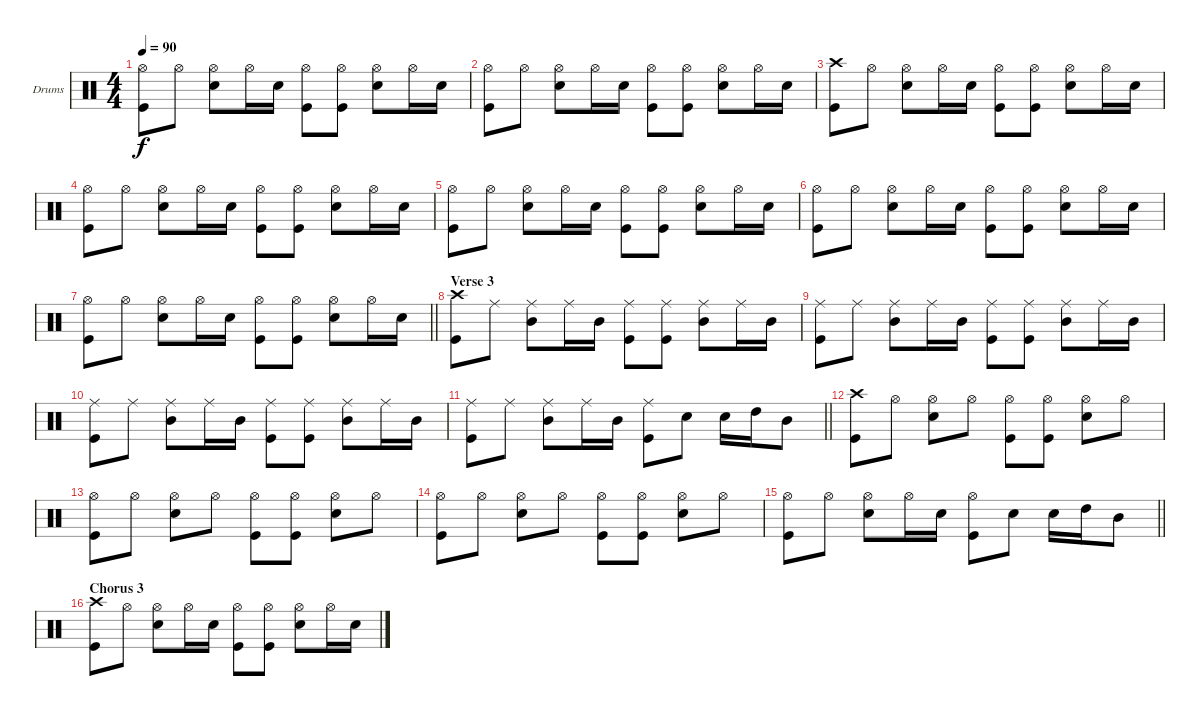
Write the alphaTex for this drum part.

\bracketExtendMode groupsimilarinstruments
\firstSystemTrackNameOrientation horizontal
\otherSystemsTrackNameOrientation horizontal
\track ("Drums" "Drums") {instrument percussion}
\staff {score}
\articulation defaults
\ts (4 4)
\tempo 90
\clef neutral
\ks c
("Hi-Hat (open)" "Kick (hit)").8{dy f} "Hi-Hat (open)".8 ("Hi-Hat (open)" "Snare (hit) 2").8 "Hi-Hat (open)".16 "Snare (hit) 2".16 ("Hi-Hat (open)" "Kick (hit)").8 ("Hi-Hat (open)" "Kick (hit)").8 ("Hi-Hat (open)" "Snare (hit) 2").8 "Hi-Hat (open)".16 "Snare (hit) 2".16 |
("Hi-Hat (open)" "Kick (hit)").8 "Hi-Hat (open)".8 ("Hi-Hat (open)" "Snare (hit) 2").8 "Hi-Hat (open)".16 "Snare (hit) 2".16 ("Hi-Hat (open)" "Kick (hit)").8 ("Hi-Hat (open)" "Kick (hit)").8 ("Hi-Hat (open)" "Snare (hit) 2").8 "Hi-Hat (open)".16 "Snare (hit) 2".16 |
("Crash high (hit)" "Kick (hit)").8 "Hi-Hat (open)".8 ("Hi-Hat (open)" "Snare (hit) 2").8 "Hi-Hat (open)".16 "Snare (hit) 2".16 ("Hi-Hat (open)" "Kick (hit)").8 ("Hi-Hat (open)" "Kick (hit)").8 ("Hi-Hat (open)" "Snare (hit) 2").8 "Hi-Hat (open)".16 "Snare (hit) 2".16 |
("Hi-Hat (open)" "Kick (hit)").8 "Hi-Hat (open)".8 ("Hi-Hat (open)" "Snare (hit) 2").8 "Hi-Hat (open)".16 "Snare (hit) 2".16 ("Hi-Hat (open)" "Kick (hit)").8 ("Hi-Hat (open)" "Kick (hit)").8 ("Hi-Hat (open)" "Snare (hit) 2").8 "Hi-Hat (open)".16 "Snare (hit) 2".16 |
("Hi-Hat (open)" "Kick (hit)").8 "Hi-Hat (open)".8 ("Hi-Hat (open)" "Snare (hit) 2").8 "Hi-Hat (open)".16 "Snare (hit) 2".16 ("Hi-Hat (open)" "Kick (hit)").8 ("Hi-Hat (open)" "Kick (hit)").8 ("Hi-Hat (open)" "Snare (hit) 2").8 "Hi-Hat (open)".16 "Snare (hit) 2".16 |
("Hi-Hat (open)" "Kick (hit)").8 "Hi-Hat (open)".8 ("Hi-Hat (open)" "Snare (hit) 2").8 "Hi-Hat (open)".16 "Snare (hit) 2".16 ("Hi-Hat (open)" "Kick (hit)").8 ("Hi-Hat (open)" "Kick (hit)").8 ("Hi-Hat (open)" "Snare (hit) 2").8 "Hi-Hat (open)".16 "Snare (hit) 2".16 |
\barLineRight lightlight
("Hi-Hat (open)" "Kick (hit)").8 "Hi-Hat (open)".8 ("Hi-Hat (open)" "Snare (hit) 2").8 "Hi-Hat (open)".16 "Snare (hit) 2".16 ("Hi-Hat (open)" "Kick (hit)").8 ("Hi-Hat (open)" "Kick (hit)").8 ("Hi-Hat (open)" "Snare (hit) 2").8 "Hi-Hat (open)".16 "Snare (hit) 2".16 |
\section ("" "Verse 3")
("Crash high (hit)" "Kick (hit)").8 "Ride (middle)".8 ("Ride (middle)" "Mid Tom (hit)").8 "Ride (middle)".16 "Mid Tom (hit)".16 ("Ride (middle)" "Kick (hit)").8 ("Ride (middle)" "Kick (hit)").8 ("Ride (middle)" "Mid Tom (hit)").8 "Ride (middle)".16 "Mid Tom (hit)".16 |
("Ride (middle)" "Kick (hit)").8 "Ride (middle)".8 ("Ride (middle)" "Mid Tom (hit)").8 "Ride (middle)".16 "Mid Tom (hit)".16 ("Ride (middle)" "Kick (hit)").8 ("Ride (middle)" "Kick (hit)").8 ("Ride (middle)" "Mid Tom (hit)").8 "Ride (middle)".16 "Mid Tom (hit)".16 |
("Ride (middle)" "Kick (hit)").8 "Ride (middle)".8 ("Ride (middle)" "Mid Tom (hit)").8 "Ride (middle)".16 "Mid Tom (hit)".16 ("Ride (middle)" "Kick (hit)").8 ("Ride (middle)" "Kick (hit)").8 ("Ride (middle)" "Mid Tom (hit)").8 "Ride (middle)".16 "Mid Tom (hit)".16 |
\barLineRight lightlight
("Ride (middle)" "Kick (hit)").8 "Ride (middle)".8 ("Ride (middle)" "Mid Tom (hit)").8 "Ride (middle)".16 "Mid Tom (hit)".16 ("Ride (middle)" "Kick (hit)").8 "Snare (hit) 2".8 "Snare (hit) 2".16 "High Tom (hit)".16 "Mid Tom (hit)".8 |
("Crash high (hit)" "Kick (hit)").8 "Hi-Hat (open)".8 ("Hi-Hat (open)" "Snare (hit) 2").8 "Hi-Hat (open)".8 ("Hi-Hat (open)" "Kick (hit)").8 ("Hi-Hat (open)" "Kick (hit)").8 ("Hi-Hat (open)" "Snare (hit) 2").8 "Hi-Hat (open)".8 |
("Hi-Hat (open)" "Kick (hit)").8 "Hi-Hat (open)".8 ("Hi-Hat (open)" "Snare (hit) 2").8 "Hi-Hat (open)".8 ("Hi-Hat (open)" "Kick (hit)").8 ("Hi-Hat (open)" "Kick (hit)").8 ("Hi-Hat (open)" "Snare (hit) 2").8 "Hi-Hat (open)".8 |
("Hi-Hat (open)" "Kick (hit)").8 "Hi-Hat (open)".8 ("Hi-Hat (open)" "Snare (hit) 2").8 "Hi-Hat (open)".8 ("Hi-Hat (open)" "Kick (hit)").8 ("Hi-Hat (open)" "Kick (hit)").8 ("Hi-Hat (open)" "Snare (hit) 2").8 "Hi-Hat (open)".8 |
\barLineRight lightlight
("Hi-Hat (open)" "Kick (hit)").8 "Hi-Hat (open)".8 ("Hi-Hat (open)" "Snare (hit) 2").8 "Hi-Hat (open)".16 "Snare (hit) 2".16 ("Hi-Hat (open)" "Kick (hit)").8 "Snare (hit) 2".8 "Snare (hit) 2".16 "High Tom (hit)".16 "Mid Tom (hit)".8 |
\section ("" "Chorus 3")
("Crash high (hit)" "Kick (hit)").8 "Hi-Hat (open)".8 ("Hi-Hat (open)" "Snare (hit) 2").8 "Hi-Hat (open)".16 "Snare (hit) 2".16 ("Hi-Hat (open)" "Kick (hit)").8 ("Hi-Hat (open)" "Kick (hit)").8 ("Hi-Hat (open)" "Snare (hit) 2").8 "Hi-Hat (open)".16 "Snare (hit) 2".16
